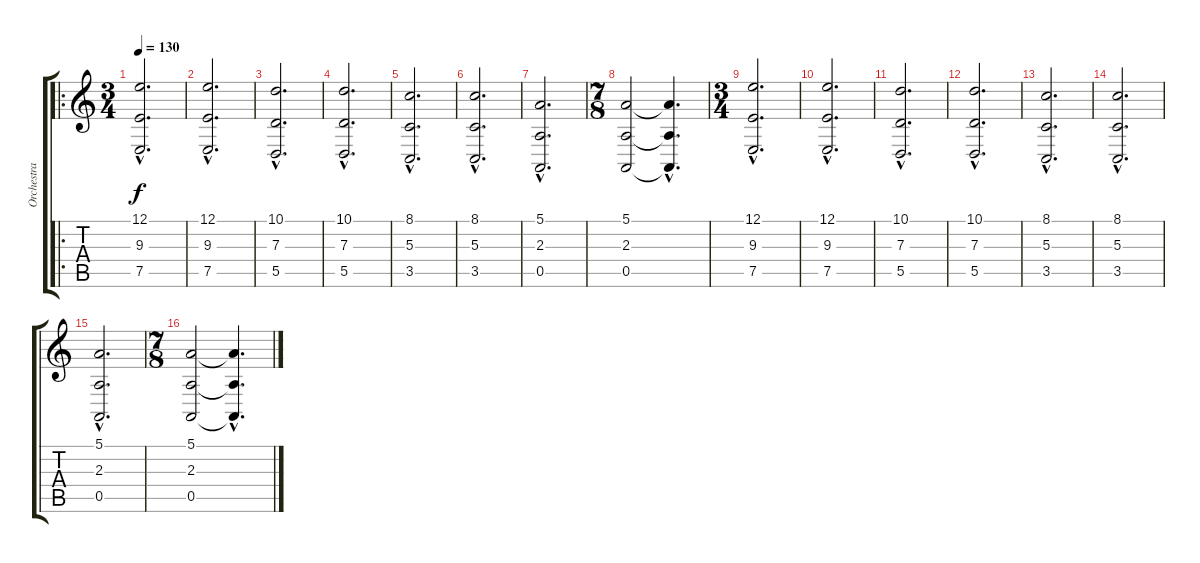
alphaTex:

\track ("Orchestra Hit" "Orchestra ") {instrument orchestrahit}
\staff {score tabs}
\tuning (E4 B3 G3 D3 A2 E2) {hide}
\ro
\ts (3 4)
\tempo 130
\clef g2
\ks c
(12.1{hac} 9.3{hac} 7.5{hac}).2{d dy f instrument orchestrahit} |
(12.1{hac} 9.3{hac} 7.5{hac}).2{d} |
(10.1{hac} 7.3{hac} 5.5{hac}).2{d} |
(10.1{hac} 7.3{hac} 5.5{hac}).2{d} |
(8.1{hac} 5.3{hac} 3.5{hac}).2{d} |
(8.1{hac} 5.3{hac} 3.5{hac}).2{d} |
(5.1{hac} 2.3{hac} 0.5{hac}).2{d} |
\ts (7 8)
(5.1 2.3 0.5).2 (5.1{hac t} 2.3{hac t} 0.5{hac t}).4{d} |
\ts (3 4)
(12.1{hac} 9.3{hac} 7.5{hac}).2{d} |
(12.1{hac} 9.3{hac} 7.5{hac}).2{d} |
(10.1{hac} 7.3{hac} 5.5{hac}).2{d} |
(10.1{hac} 7.3{hac} 5.5{hac}).2{d} |
(8.1{hac} 5.3{hac} 3.5{hac}).2{d} |
(8.1{hac} 5.3{hac} 3.5{hac}).2{d} |
(5.1{hac} 2.3{hac} 0.5{hac}).2{d} |
\ts (7 8)
(5.1 2.3 0.5).2 (5.1{hac t} 2.3{hac t} 0.5{hac t}).4{d}
